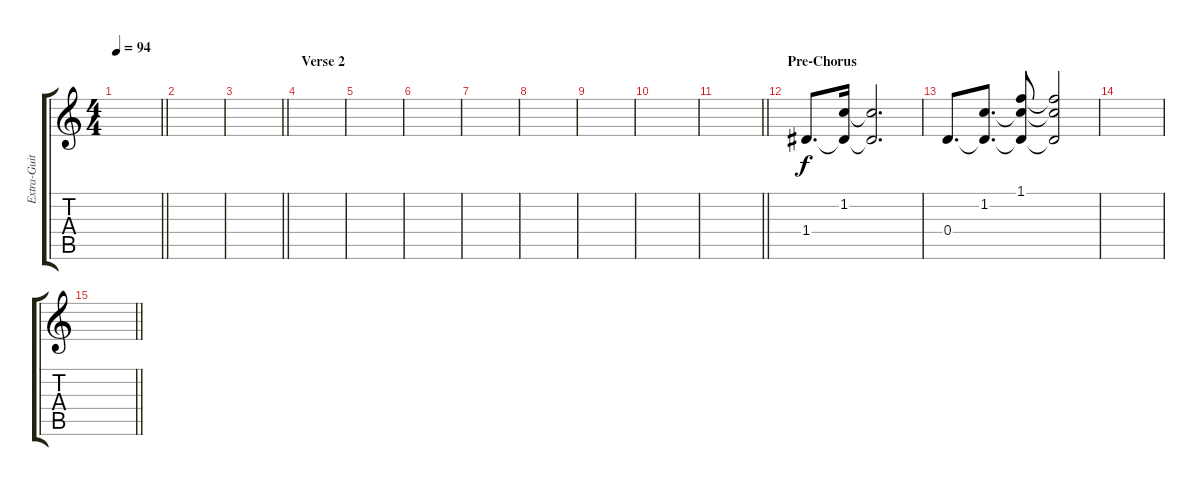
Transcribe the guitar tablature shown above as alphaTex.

\track ("Extra-Guitar" "Extra-Guit") {instrument overdrivenguitar}
\staff {score tabs}
\tuning (E4 B3 G3 D3 A2 D2) {hide}
\ts (4 4)
\tempo 94
\clef g2
\barLineRight lightlight
\ks c
|
|
\barLineRight lightlight
|
\section ("" "Verse 2")
|
|
|
|
|
|
|
\barLineRight lightlight
|
\section ("" "Pre-Chorus")
1.4.8{d instrument overdrivenguitar} (1.2 1.4{t}).16 (1.2{t} 1.4{t}).2{d} |
0.4.8{d} (1.2 0.4{t}).8{d} (1.1 1.2{t} 0.4{t}).8 (1.1{t} 1.2{t} 0.4{t}).2 |
|
\barLineRight lightlight
